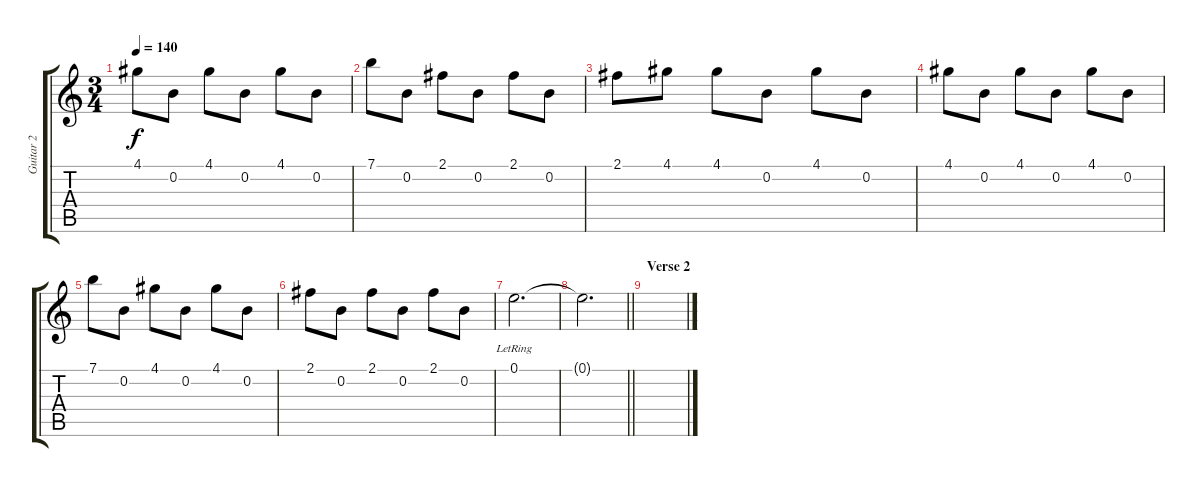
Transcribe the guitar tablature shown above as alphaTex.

\track ("Guitar 2" "Guitar 2") {instrument overdrivenguitar}
\staff {score tabs}
\tuning (E4 B3 G3 D3 A2 E2) {hide}
\ts (3 4)
\tempo 140
\clef g2
\ks c
4.1.8{dy f} 0.2.8 4.1.8 0.2.8 4.1.8 0.2.8 |
7.1.8 0.2.8 2.1.8 0.2.8 2.1.8 0.2.8 |
2.1.8 4.1.8 4.1.8 0.2.8 4.1.8 0.2.8 |
4.1.8 0.2.8 4.1.8 0.2.8 4.1.8 0.2.8 |
7.1.8 0.2.8 4.1.8 0.2.8 4.1.8 0.2.8 |
2.1.8 0.2.8 2.1.8 0.2.8 2.1.8 0.2.8 |
0.1{lr}.2{d} |
\barLineRight lightlight
0.1{t}.2{d} |
\section ("" "Verse 2")
